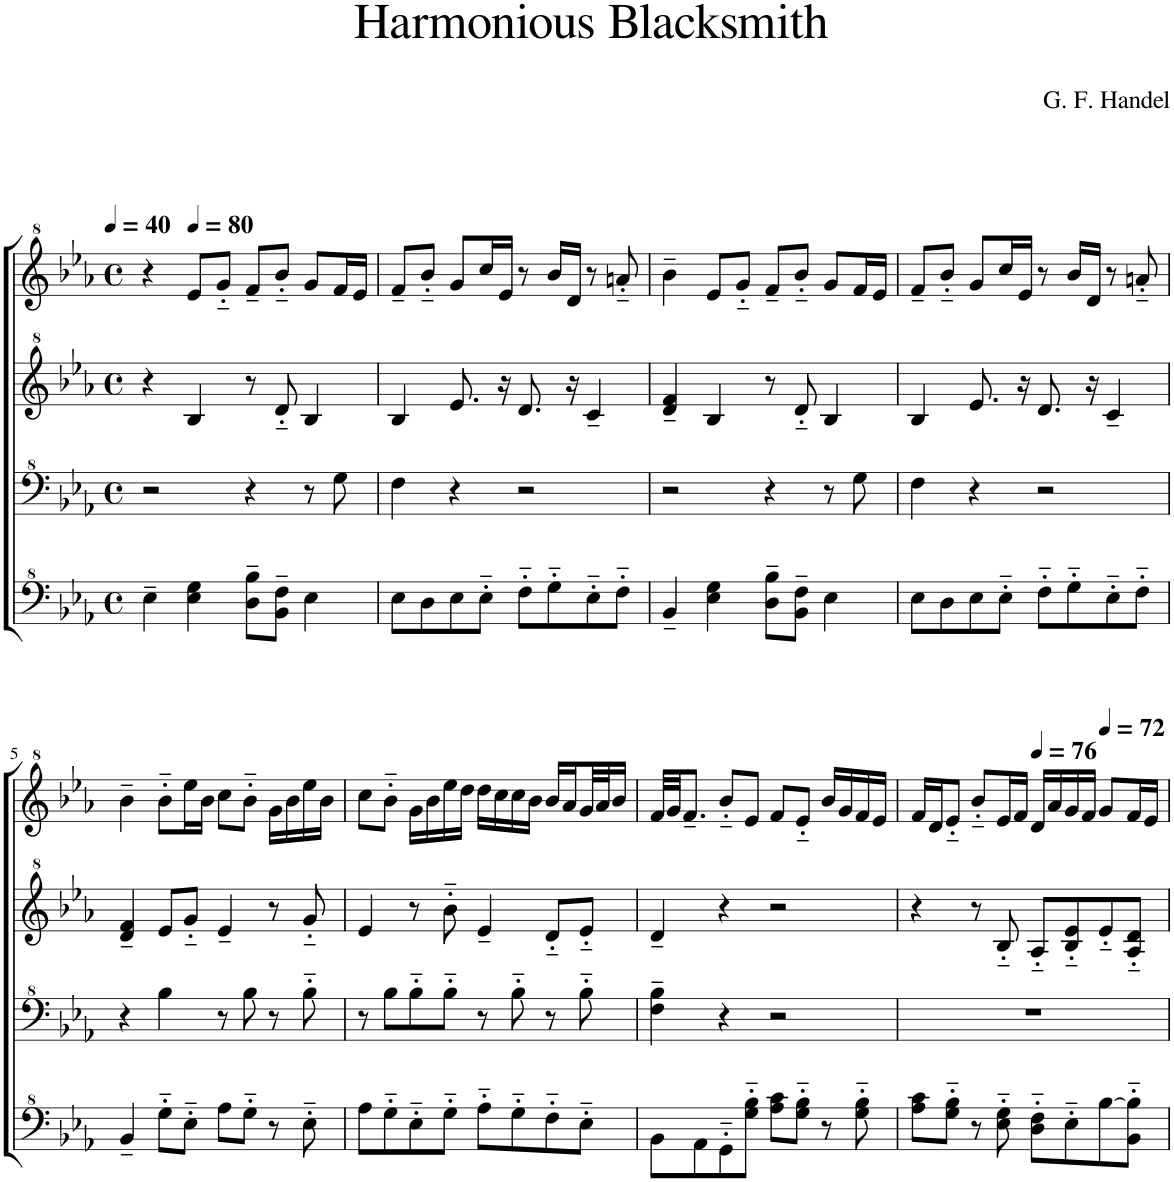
**kern	**kern	**kern	**kern
*part1	*part1	*part1	*part1
*staff4	*staff3	*staff2	*staff1
*I"Model III	*	*	*
*clefF^4	*clefF^4	*clefG^2	*clefG^2
*k[b-e-a-]	*k[b-e-a-]	*k[b-e-a-]	*k[b-e-a-]
*M4/4	*M4/4	*M4/4	*M4/4
*met(c)	*met(c)	*met(c)	*met(c)
*MM40	*MM40	*MM40	*MM40
=1	=1	=1	=1
4e-~\	2r	4r	4r
*	*	*	*MM80
4e-\ 4g\	.	4b-/	8ee-/L
.	.	.	8gg'~/J
8d\~ 8b-\~L	4r	8r	8ff~/L
8B-\~ 8f\~J	.	8dd'~/	8bb-'~/J
4e-\	8r	4b-/	8gg/L
.	8g\	.	16ff/L
.	.	.	16ee-/JJ
=2	=2	=2	=2
8e-\L	4f\	4b-/	8ff~/L
8d\	.	.	8bb-'~/J
8e-\	4r	8.ee-/	8gg/L
8e-'~\J	.	.	16ccc/L
.	.	16r	16ee-/JJ
8f'~\L	2r	8.dd/	8r
8g'~\	.	.	16bb-/LL
.	.	16r	16dd/JJ
8e-'~\	.	4cc~/	8r
8f'~\J	.	.	8aan'~/
=3	=3	=3	=3
4B-~/	2r	4dd/~ 4ff/~	4bb-~\
4e-\ 4g\	.	4b-/	8ee-/L
.	.	.	8gg'~/J
8d\~ 8b-\~L	4r	8r	8ff~/L
8B-\~ 8f\~J	.	8dd'~/	8bb-'~/J
4e-\	8r	4b-/	8gg/L
.	8g\	.	16ff/L
.	.	.	16ee-/JJ
=4	=4	=4	=4
8e-\L	4f\	4b-/	8ff~/L
8d\	.	.	8bb-'~/J
8e-\	4r	8.ee-/	8gg/L
8e-'~\J	.	.	16ccc/L
.	.	16r	16ee-/JJ
8f'~\L	2r	8.dd/	8r
8g'~\	.	.	16bb-/LL
.	.	16r	16dd/JJ
8e-'~\	.	4cc~/	8r
8f'~\J	.	.	8aan'~/
!!LO:LB:g=z
=5	=5	=5	=5
4B-~/	4r	4dd/~ 4ff/~	4bb-~\
8g'~\L	4b-\	8ee-/L	8bb-'~\L
8e-'~\J	.	8gg'~/J	16eee-\L
.	.	.	16bb-\JJ
8a-\L	8r	4ee-~/	8ccc\L
8g'~\J	8b-\	.	8bb-'~\J
8r	8r	8r	16gg\LL
.	.	.	16bb-\
8e-'~\	8b-'~\	8gg'~/	16eee-\
.	.	.	16bb-\JJ
=6	=6	=6	=6
8a-\L	8r	4ee-/	8ccc\L
8g'~\	8b-\L	.	8bb-'~\J
8e-'~\	8b-'~\	8r	16gg\LL
.	.	.	16bb-\
8g'~\J	8b-'~\J	8bb-'~\	16eee-\
.	.	.	16ddd\JJ
8a-'~\L	8r	4ee-~/	16ddd\LL
.	.	.	16ccc\
8g'~\	8b-'~\	.	16ccc\
.	.	.	16bb-\JJ
8f'~\	8r	8dd'~/L	16bb-/LL
.	.	.	16aa-/
8e-'~\J	8b-'~\	8ee-'~/J	32gg/L
.	.	.	32aa-/J
.	.	.	16bb-/JJ
=7	=7	=7	=7
8B-\L	4f\~ 4b-\~	4dd~/	32ff/LLL
.	.	.	32gg/JJ
.	.	.	8.ff~/J
8A-\	.	.	.
8G'~\	4r	4r	8bb-'~/L
8g\'~ 8b-\'~J	.	.	8ee-/J
8a-\ 8cc\L	2r	2r	8ff/L
8g\'~ 8b-\'~J	.	.	8ee-'~/J
8r	.	.	16bb-/LL
.	.	.	16gg/
8g\'~ 8b-\'~	.	.	16ff/
.	.	.	16ee-/JJ
=8	=8	=8	=8
8a-\ 8cc\L	1r	4r	16ff/LL
.	.	.	16dd/J
8g\'~ 8b-\'~J	.	.	8ee-'~/J
8r	.	8r	8bb-'~/L
8e-\'~ 8g\'~	.	8b-'~/	16ee-/L
.	.	.	16ff/JJ
*	*	*	*MM76
8d\'~ 8f\'~L	.	8a-'~/L	16dd/LL
.	.	.	16aa-/
8e-'~\	.	8b-/'~ 8ee-/'~	16gg/
.	.	.	16ff/JJ
*	*	*	*MM72
[8b-\	.	8ee-'~/	8gg/L
8B-\'~ 8b-\]'~J	.	8a-/'~ 8dd/'~J	16ff/L
.	.	.	16ee-/JJ
=	=	=	=
*-	*-	*-	*-
